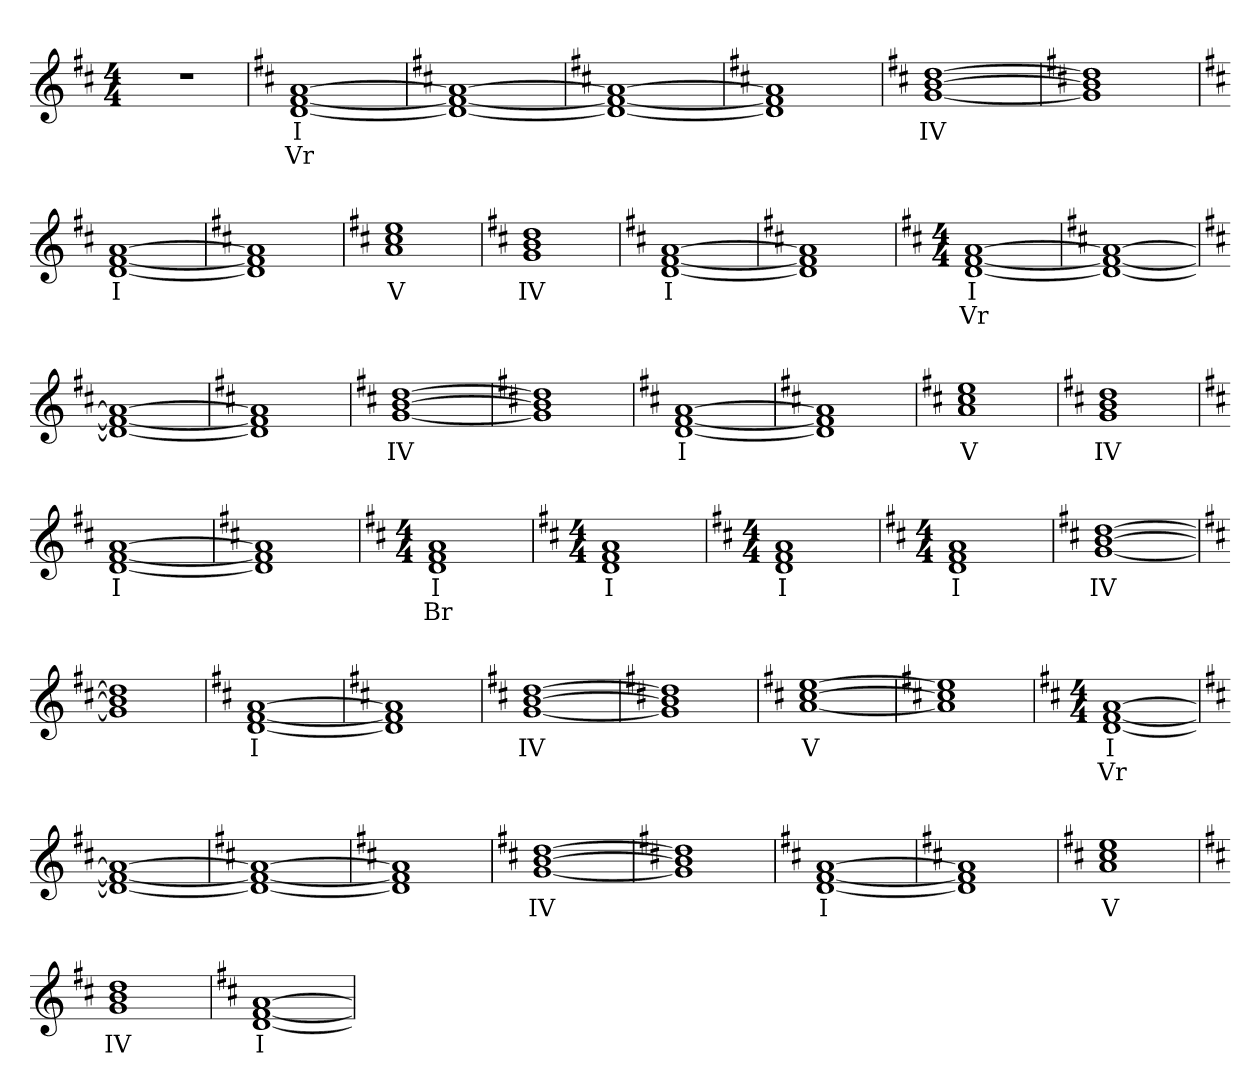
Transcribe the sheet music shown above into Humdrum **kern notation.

**kern	**text	**text
*part1	*part1	*part1
*staff1	*staff1	*staff1
*k[f#c#]	*	*
*D:	*	*
*M4/4	*	*
=	=	=
1r	.	.
=	=	=
*k[f#c#]	*	*
*D:	*	*
[1d [1f# [1a	I	Vr
=	=	=
*k[f#c#]	*	*
*D:	*	*
1d_ 1f#_ 1a_	.	.
=	=	=
*k[f#c#]	*	*
*D:	*	*
1d_ 1f#_ 1a_	.	.
=	=	=
*k[f#c#]	*	*
*D:	*	*
1d] 1f#] 1a]	.	.
=	=	=
*k[f#c#]	*	*
*D:	*	*
[1g [1b [1dd	IV	.
=	=	=
*k[f#c#]	*	*
*D:	*	*
1g] 1b] 1dd]	.	.
=	=	=
*k[f#c#]	*	*
*D:	*	*
[1d [1f# [1a	I	.
=	=	=
*k[f#c#]	*	*
*D:	*	*
1d] 1f#] 1a]	.	.
=	=	=
*k[f#c#]	*	*
*D:	*	*
1a 1cc# 1ee	V	.
=	=	=
*k[f#c#]	*	*
*D:	*	*
1g 1b 1dd	IV	.
=	=	=
*k[f#c#]	*	*
*D:	*	*
[1d [1f# [1a	I	.
=	=	=
*k[f#c#]	*	*
*D:	*	*
1d] 1f#] 1a]	.	.
=	=	=
*k[f#c#]	*	*
*D:	*	*
*M4/4	*	*
[1d [1f# [1a	I	Vr
=	=	=
*k[f#c#]	*	*
*D:	*	*
1d_ 1f#_ 1a_	.	.
=	=	=
*k[f#c#]	*	*
*D:	*	*
1d_ 1f#_ 1a_	.	.
=	=	=
*k[f#c#]	*	*
*D:	*	*
1d] 1f#] 1a]	.	.
=	=	=
*k[f#c#]	*	*
*D:	*	*
[1g [1b [1dd	IV	.
=	=	=
*k[f#c#]	*	*
*D:	*	*
1g] 1b] 1dd]	.	.
=	=	=
*k[f#c#]	*	*
*D:	*	*
[1d [1f# [1a	I	.
=	=	=
*k[f#c#]	*	*
*D:	*	*
1d] 1f#] 1a]	.	.
=	=	=
*k[f#c#]	*	*
*D:	*	*
1a 1cc# 1ee	V	.
=	=	=
*k[f#c#]	*	*
*D:	*	*
1g 1b 1dd	IV	.
=	=	=
*k[f#c#]	*	*
*D:	*	*
[1d [1f# [1a	I	.
=	=	=
*k[f#c#]	*	*
*D:	*	*
1d] 1f#] 1a]	.	.
=	=	=
*k[f#c#]	*	*
*D:	*	*
*M4/4	*	*
1d 1f# 1a	I	Br
=	=	=
*k[f#c#]	*	*
*D:	*	*
*M4/4	*	*
1d 1f# 1a	I	.
=	=	=
*k[f#c#]	*	*
*D:	*	*
*M4/4	*	*
1d 1f# 1a	I	.
=	=	=
*k[f#c#]	*	*
*D:	*	*
*M4/4	*	*
1d 1f# 1a	I	.
=	=	=
*k[f#c#]	*	*
*D:	*	*
[1g [1b [1dd	IV	.
=	=	=
*k[f#c#]	*	*
*D:	*	*
1g] 1b] 1dd]	.	.
=	=	=
*k[f#c#]	*	*
*D:	*	*
[1d [1f# [1a	I	.
=	=	=
*k[f#c#]	*	*
*D:	*	*
1d] 1f#] 1a]	.	.
=	=	=
*k[f#c#]	*	*
*D:	*	*
[1g [1b [1dd	IV	.
=	=	=
*k[f#c#]	*	*
*D:	*	*
1g] 1b] 1dd]	.	.
=	=	=
*k[f#c#]	*	*
*D:	*	*
[1a [1cc# [1ee	V	.
=	=	=
*k[f#c#]	*	*
*D:	*	*
1a] 1cc#] 1ee]	.	.
=	=	=
*k[f#c#]	*	*
*D:	*	*
*M4/4	*	*
[1d [1f# [1a	I	Vr
=	=	=
*k[f#c#]	*	*
*D:	*	*
1d_ 1f#_ 1a_	.	.
=	=	=
*k[f#c#]	*	*
*D:	*	*
1d_ 1f#_ 1a_	.	.
=	=	=
*k[f#c#]	*	*
*D:	*	*
1d] 1f#] 1a]	.	.
=	=	=
*k[f#c#]	*	*
*D:	*	*
[1g [1b [1dd	IV	.
=	=	=
*k[f#c#]	*	*
*D:	*	*
1g] 1b] 1dd]	.	.
=	=	=
*k[f#c#]	*	*
*D:	*	*
[1d [1f# [1a	I	.
=	=	=
*k[f#c#]	*	*
*D:	*	*
1d] 1f#] 1a]	.	.
=	=	=
*k[f#c#]	*	*
*D:	*	*
1a 1cc# 1ee	V	.
=	=	=
*k[f#c#]	*	*
*D:	*	*
1g 1b 1dd	IV	.
=	=	=
*k[f#c#]	*	*
*D:	*	*
[1d [1f# [1a	I	.
=	=	=
*-	*-	*-
